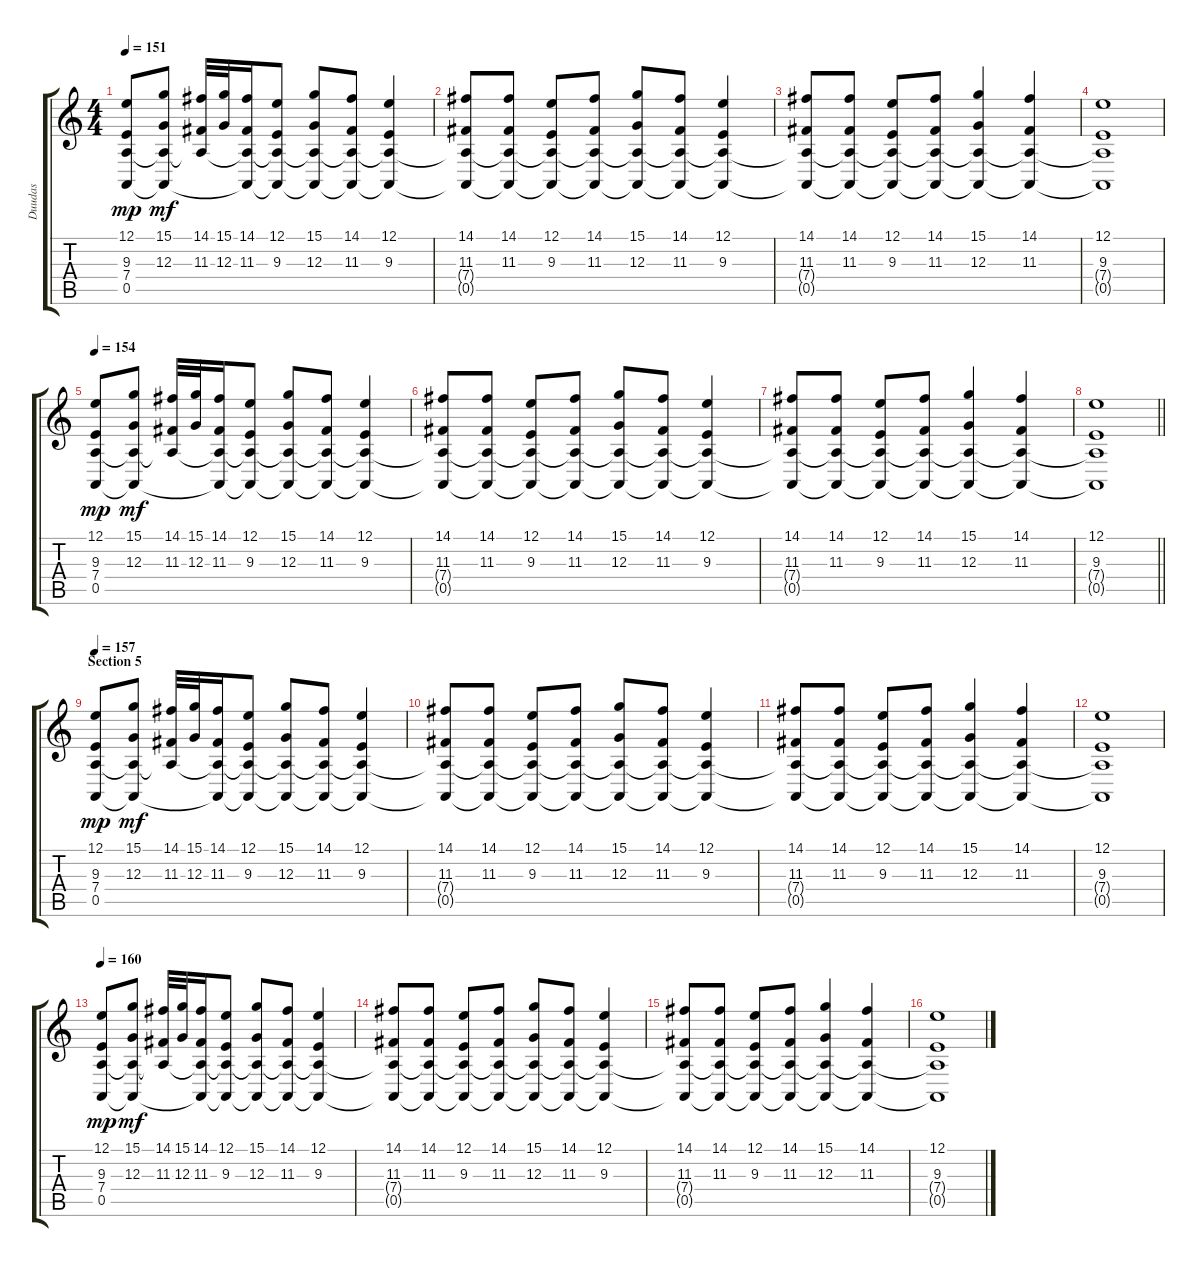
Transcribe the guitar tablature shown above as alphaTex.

\track ("Duudas" "Duudas") {instrument bagpipe}
\staff {score tabs}
\tuning (E4 B3 G3 D3 A2 E2) {hide}
\ts (4 4)
\tempo 151
\clef g2
\ks c
(12.1 9.3 7.4 0.5).8{dy mp} (15.1 12.3 7.4{t} 0.5{t}).8{dy mf} (14.1 11.3 7.4{t}).32 (15.1 12.3).32 (14.1 11.3 7.4{t} 0.5{t}).16 (12.1 9.3 7.4{t} 0.5{t}).8 (15.1 12.3 7.4{t} 0.5{t}).8 (14.1 11.3 7.4{t} 0.5{t}).8 (12.1 9.3 7.4{t} 0.5{t}).4 |
(14.1 11.3 7.4{t} 0.5{t}).8 (14.1 11.3 7.4{t} 0.5{t}).8 (12.1 9.3 7.4{t} 0.5{t}).8 (14.1 11.3 7.4{t} 0.5{t}).8 (15.1 12.3 7.4{t} 0.5{t}).8 (14.1 11.3 7.4{t} 0.5{t}).8 (12.1 9.3 7.4{t} 0.5{t}).4 |
(14.1 11.3 7.4{t} 0.5{t}).8 (14.1 11.3 7.4{t} 0.5{t}).8 (12.1 9.3 7.4{t} 0.5{t}).8 (14.1 11.3 7.4{t} 0.5{t}).8 (15.1 12.3 7.4{t} 0.5{t}).4 (14.1 11.3 7.4{t} 0.5{t}).4 |
(12.1 9.3 7.4{t} 0.5{t}).1 |
\tempo 154
(12.1 9.3 7.4 0.5).8{dy mp} (15.1 12.3 7.4{t} 0.5{t}).8{dy mf} (14.1 11.3 7.4{t}).32 (15.1 12.3).32 (14.1 11.3 7.4{t} 0.5{t}).16 (12.1 9.3 7.4{t} 0.5{t}).8 (15.1 12.3 7.4{t} 0.5{t}).8 (14.1 11.3 7.4{t} 0.5{t}).8 (12.1 9.3 7.4{t} 0.5{t}).4 |
(14.1 11.3 7.4{t} 0.5{t}).8 (14.1 11.3 7.4{t} 0.5{t}).8 (12.1 9.3 7.4{t} 0.5{t}).8 (14.1 11.3 7.4{t} 0.5{t}).8 (15.1 12.3 7.4{t} 0.5{t}).8 (14.1 11.3 7.4{t} 0.5{t}).8 (12.1 9.3 7.4{t} 0.5{t}).4 |
(14.1 11.3 7.4{t} 0.5{t}).8 (14.1 11.3 7.4{t} 0.5{t}).8 (12.1 9.3 7.4{t} 0.5{t}).8 (14.1 11.3 7.4{t} 0.5{t}).8 (15.1 12.3 7.4{t} 0.5{t}).4 (14.1 11.3 7.4{t} 0.5{t}).4 |
\barLineRight lightlight
(12.1 9.3 7.4{t} 0.5{t}).1 |
\section ("" "Section 5")
\tempo 157
(12.1 9.3 7.4 0.5).8{dy mp} (15.1 12.3 7.4{t} 0.5{t}).8{dy mf} (14.1 11.3 7.4{t}).32 (15.1 12.3).32 (14.1 11.3 7.4{t} 0.5{t}).16 (12.1 9.3 7.4{t} 0.5{t}).8 (15.1 12.3 7.4{t} 0.5{t}).8 (14.1 11.3 7.4{t} 0.5{t}).8 (12.1 9.3 7.4{t} 0.5{t}).4 |
(14.1 11.3 7.4{t} 0.5{t}).8 (14.1 11.3 7.4{t} 0.5{t}).8 (12.1 9.3 7.4{t} 0.5{t}).8 (14.1 11.3 7.4{t} 0.5{t}).8 (15.1 12.3 7.4{t} 0.5{t}).8 (14.1 11.3 7.4{t} 0.5{t}).8 (12.1 9.3 7.4{t} 0.5{t}).4 |
(14.1 11.3 7.4{t} 0.5{t}).8 (14.1 11.3 7.4{t} 0.5{t}).8 (12.1 9.3 7.4{t} 0.5{t}).8 (14.1 11.3 7.4{t} 0.5{t}).8 (15.1 12.3 7.4{t} 0.5{t}).4 (14.1 11.3 7.4{t} 0.5{t}).4 |
(12.1 9.3 7.4{t} 0.5{t}).1 |
\tempo 160
(12.1 9.3 7.4 0.5).8{dy mp} (15.1 12.3 7.4{t} 0.5{t}).8{dy mf} (14.1 11.3 7.4{t}).32 (15.1 12.3).32 (14.1 11.3 7.4{t} 0.5{t}).16 (12.1 9.3 7.4{t} 0.5{t}).8 (15.1 12.3 7.4{t} 0.5{t}).8 (14.1 11.3 7.4{t} 0.5{t}).8 (12.1 9.3 7.4{t} 0.5{t}).4 |
(14.1 11.3 7.4{t} 0.5{t}).8 (14.1 11.3 7.4{t} 0.5{t}).8 (12.1 9.3 7.4{t} 0.5{t}).8 (14.1 11.3 7.4{t} 0.5{t}).8 (15.1 12.3 7.4{t} 0.5{t}).8 (14.1 11.3 7.4{t} 0.5{t}).8 (12.1 9.3 7.4{t} 0.5{t}).4 |
(14.1 11.3 7.4{t} 0.5{t}).8 (14.1 11.3 7.4{t} 0.5{t}).8 (12.1 9.3 7.4{t} 0.5{t}).8 (14.1 11.3 7.4{t} 0.5{t}).8 (15.1 12.3 7.4{t} 0.5{t}).4 (14.1 11.3 7.4{t} 0.5{t}).4 |
(12.1 9.3 7.4{t} 0.5{t}).1
